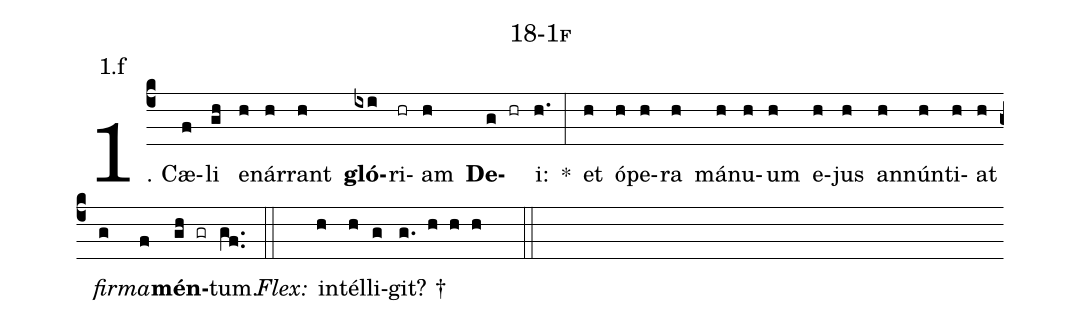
name: 18-1f;
annotation: 1.f;
%%
(c4)1. Cæ(f)li(gh) e(h)nár(h)rant(h) <b>gló</b>(ixi)ri(hr)am(h) <b>De</b>(g hr)i:(h.) *(:) et(h) ó(h)pe(h)ra(h) má(h)nu(h)um(h) e(h)jus(h) an(h)nún(h)ti(h)at(h) <i>fir</i>(g)<i>ma</i>(f)<b>mén</b>(gh gr)tum.(gf..) (::)
<i>Flex:</i>()  in(h)tél(h)li(g)git? †(g. h h h  ::)
